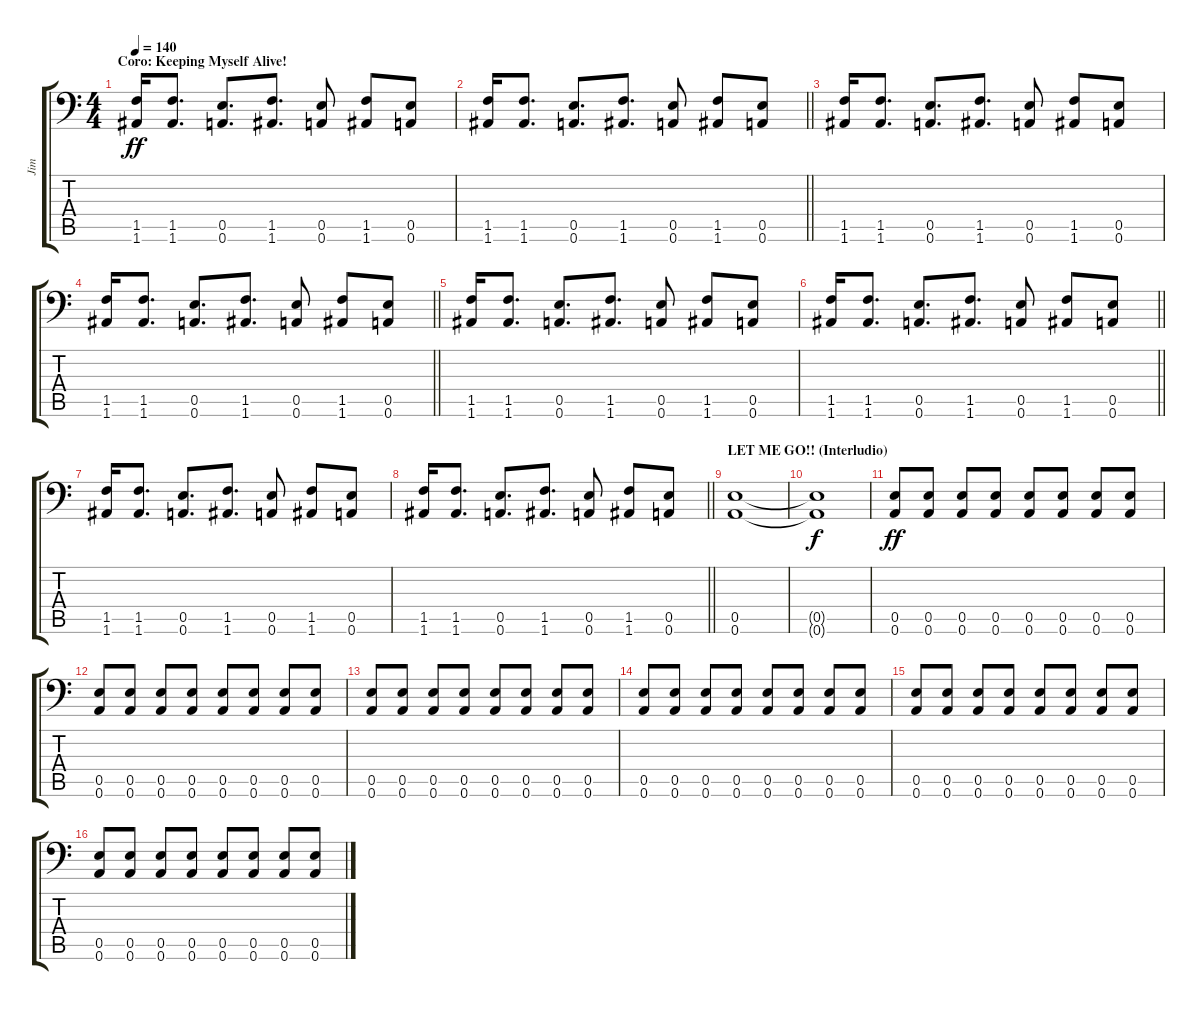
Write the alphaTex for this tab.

\track ("Jim" "Jim") {instrument distortionguitar}
\staff {score tabs}
\tuning (B3 G3 D3 A2 E2 A1) {hide}
\ts (4 4)
\section ("" "Coro: Keeping Myself Alive! ")
\tempo 140
\clef f4
\ks c
(1.5 1.6).16{dy ff} (1.5 1.6).8{d} (0.5 0.6).8{d} (1.5 1.6).8{d} (0.5 0.6).8 (1.5 1.6).8 (0.5 0.6).8 |
\barLineRight lightlight
(1.5 1.6).16 (1.5 1.6).8{d} (0.5 0.6).8{d} (1.5 1.6).8{d} (0.5 0.6).8 (1.5 1.6).8 (0.5 0.6).8 |
(1.5 1.6).16 (1.5 1.6).8{d} (0.5 0.6).8{d} (1.5 1.6).8{d} (0.5 0.6).8 (1.5 1.6).8 (0.5 0.6).8 |
\barLineRight lightlight
(1.5 1.6).16 (1.5 1.6).8{d} (0.5 0.6).8{d} (1.5 1.6).8{d} (0.5 0.6).8 (1.5 1.6).8 (0.5 0.6).8 |
(1.5 1.6).16 (1.5 1.6).8{d} (0.5 0.6).8{d} (1.5 1.6).8{d} (0.5 0.6).8 (1.5 1.6).8 (0.5 0.6).8 |
\barLineRight lightlight
(1.5 1.6).16 (1.5 1.6).8{d} (0.5 0.6).8{d} (1.5 1.6).8{d} (0.5 0.6).8 (1.5 1.6).8 (0.5 0.6).8 |
(1.5 1.6).16 (1.5 1.6).8{d} (0.5 0.6).8{d} (1.5 1.6).8{d} (0.5 0.6).8 (1.5 1.6).8 (0.5 0.6).8 |
\barLineRight lightlight
(1.5 1.6).16 (1.5 1.6).8{d} (0.5 0.6).8{d} (1.5 1.6).8{d} (0.5 0.6).8 (1.5 1.6).8 (0.5 0.6).8 |
\section ("" "LET ME GO!! (Interludio)")
(0.5 0.6).1 |
(0.5{t} 0.6{t}).1{dy f} |
(0.5 0.6).8{dy ff} (0.5 0.6).8 (0.5 0.6).8 (0.5 0.6).8 (0.5 0.6).8 (0.5 0.6).8 (0.5 0.6).8 (0.5 0.6).8 |
(0.5 0.6).8 (0.5 0.6).8 (0.5 0.6).8 (0.5 0.6).8 (0.5 0.6).8 (0.5 0.6).8 (0.5 0.6).8 (0.5 0.6).8 |
(0.5 0.6).8 (0.5 0.6).8 (0.5 0.6).8 (0.5 0.6).8 (0.5 0.6).8 (0.5 0.6).8 (0.5 0.6).8 (0.5 0.6).8 |
(0.5 0.6).8 (0.5 0.6).8 (0.5 0.6).8 (0.5 0.6).8 (0.5 0.6).8 (0.5 0.6).8 (0.5 0.6).8 (0.5 0.6).8 |
(0.5 0.6).8 (0.5 0.6).8 (0.5 0.6).8 (0.5 0.6).8 (0.5 0.6).8 (0.5 0.6).8 (0.5 0.6).8 (0.5 0.6).8 |
(0.5 0.6).8 (0.5 0.6).8 (0.5 0.6).8 (0.5 0.6).8 (0.5 0.6).8 (0.5 0.6).8 (0.5 0.6).8 (0.5 0.6).8
